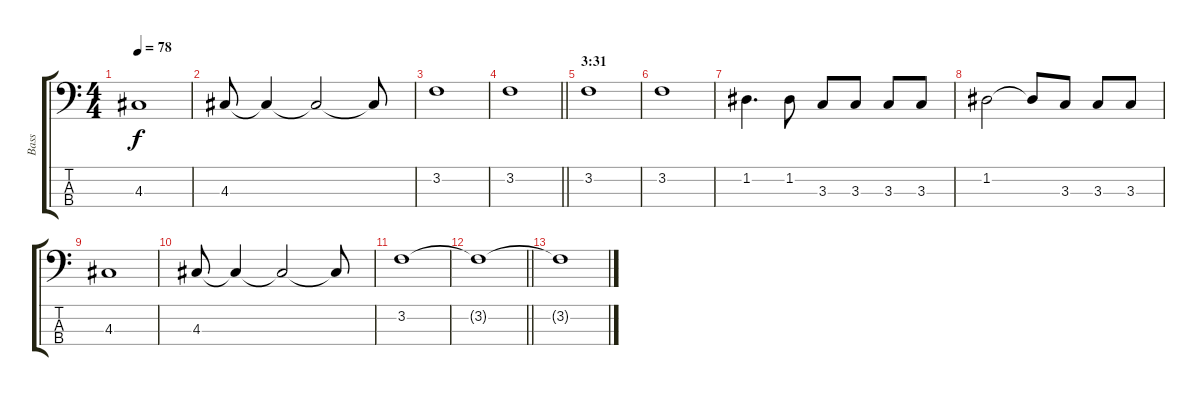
\track ("Bass" "Bass") {instrument electricbassfinger}
\staff {score tabs}
\tuning (G2 D2 A1 E1) {hide}
\ts (4 4)
\tempo 78
\clef f4
\ks c
4.3.1{dy f} |
4.3.8 4.3{t}.4 4.3{t}.2 4.3{t}.8 |
3.2.1 |
\barLineRight lightlight
3.2.1 |
\section ("" "3:31")
3.2.1 |
3.2.1 |
1.2.4{d} 1.2.8 3.3.8 3.3.8 3.3.8 3.3.8 |
1.2.2 1.2{t}.8 3.3.8 3.3.8 3.3.8 |
4.3.1 |
4.3.8 4.3{t}.4 4.3{t}.2 4.3{t}.8 |
3.2.1 |
\barLineRight lightlight
3.2{t}.1 |
3.2{t}.1
